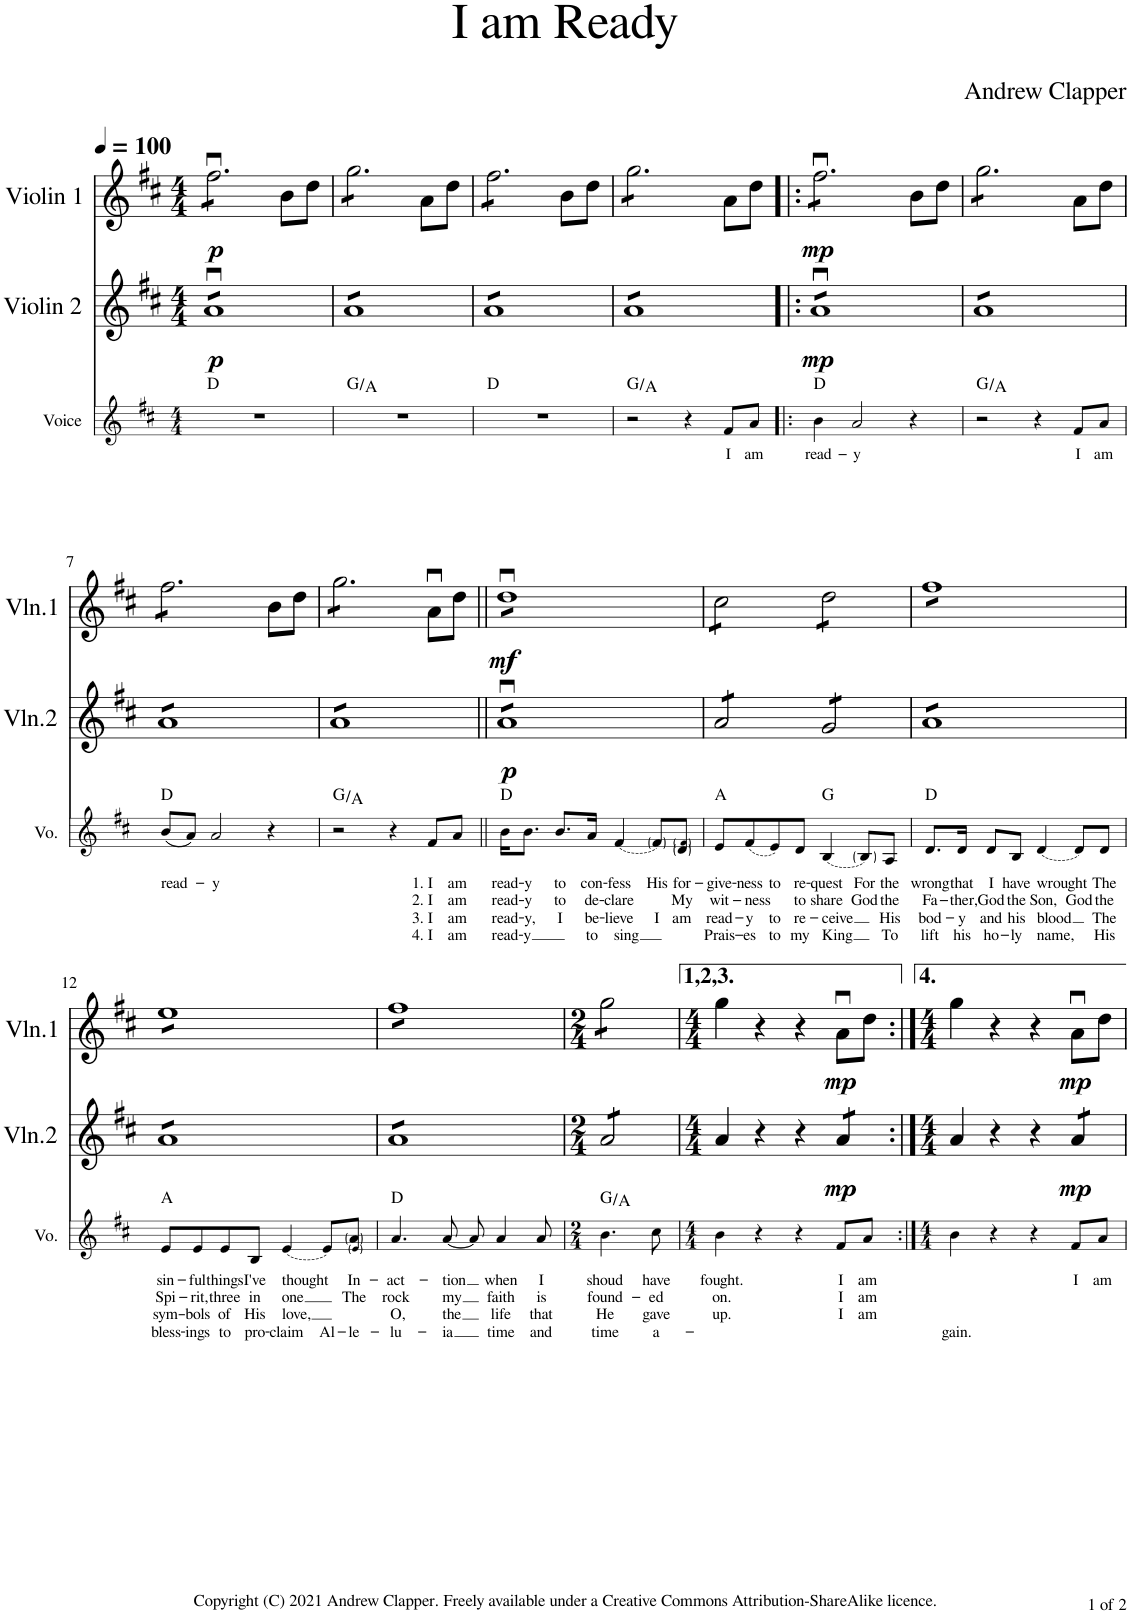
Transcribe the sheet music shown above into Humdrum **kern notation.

**kern	**text	**text	**text	**text	**harte	**kern	**dynam	**kern	**dynam
*part3	*part3	*part3	*part3	*part3	*part3	*part2	*part2	*part1	*part1
*staff3	*staff3	*staff3	*staff3	*staff3	*	*staff2	*staff2	*staff1	*staff1
*I"Voice	*	*	*	*	*	*I"Violin 2	*	*I"Violin 1	*
*I'Vo.	*	*	*	*	*	*I'Vln.2	*	*I'Vln.1	*
*stria5	*	*	*	*	*	*	*	*	*
*clefG2	*	*	*	*	*	*clefG2	*	*clefG2	*
*k[f#c#]	*	*	*	*	*	*k[f#c#]	*	*k[f#c#]	*
*M4/4	*	*	*	*	*	*M4/4	*	*M4/4	*
*MM100	*	*	*	*	*	*MM100	*	*MM100	*
=1	=1	=1	=1	=1	=1	=1	=1	=1	=1
!	!	!	!	!	!	!	!LO:DY:b	!	!LO:DY:b
*	*	*	*	*	*	*tremolo	*	*	*
*	*	*	*	*	*	*	*	*tremolo	*
1r	.	.	.	.	D:maj	8auL	p	8ff#u\L	p
.	.	.	.	.	.	8au	.	8ff#u\	.
.	.	.	.	.	.	8au	.	8ff#u\	.
.	.	.	.	.	.	8au	.	8ff#u\	.
.	.	.	.	.	.	8au	.	8ff#u\	.
.	.	.	.	.	.	8au	.	8ff#u\J	.
*	*	*	*	*	*	*	*	*Xtremolo	*
.	.	.	.	.	.	8au	.	8b\L	.
.	.	.	.	.	.	8auJ	.	8dd\J	.
=2	=2	=2	=2	=2	=2	=2	=2	=2	=2
*	*	*	*	*	*	*	*	*tremolo	*
1r	.	.	.	.	G:maj/2	8aL	.	8gg\L	.
.	.	.	.	.	.	8a	.	8gg\	.
.	.	.	.	.	.	8a	.	8gg\	.
.	.	.	.	.	.	8a	.	8gg\	.
.	.	.	.	.	.	8a	.	8gg\	.
.	.	.	.	.	.	8a	.	8gg\J	.
*	*	*	*	*	*	*	*	*Xtremolo	*
.	.	.	.	.	.	8a	.	8a\L	.
.	.	.	.	.	.	8aJ	.	8dd\J	.
=3	=3	=3	=3	=3	=3	=3	=3	=3	=3
*	*	*	*	*	*	*	*	*tremolo	*
1r	.	.	.	.	D:maj	8aL	.	8ff#\L	.
.	.	.	.	.	.	8a	.	8ff#\	.
.	.	.	.	.	.	8a	.	8ff#\	.
.	.	.	.	.	.	8a	.	8ff#\	.
.	.	.	.	.	.	8a	.	8ff#\	.
.	.	.	.	.	.	8a	.	8ff#\J	.
*	*	*	*	*	*	*	*	*Xtremolo	*
.	.	.	.	.	.	8a	.	8b\L	.
.	.	.	.	.	.	8aJ	.	8dd\J	.
=4	=4	=4	=4	=4	=4	=4	=4	=4	=4
*	*	*	*	*	*	*	*	*tremolo	*
2r	.	.	.	.	G:maj/2	8aL	.	8gg\L	.
.	.	.	.	.	.	8a	.	8gg\	.
.	.	.	.	.	.	8a	.	8gg\	.
.	.	.	.	.	.	8a	.	8gg\	.
4r	.	.	.	.	.	8a	.	8gg\	.
.	.	.	.	.	.	8a	.	8gg\J	.
*	*	*	*	*	*	*	*	*Xtremolo	*
!	!LO:LY:b	!	!	!	!	!	!	!	!
8f#/L	I	.	.	.	.	8a	.	8a\L	.
!	!LO:LY:b	!	!	!	!	!	!	!	!
8a/J	am	.	.	.	.	8aJ	.	8dd\J	.
=5!|:	=5!|:	=5!|:	=5!|:	=5!|:	=5!|:	=5!|:	=5!|:	=5!|:	=5!|:
!	!LO:LY:b	!	!	!	!	!	!LO:DY:b	!	!LO:DY:b
*	*	*	*	*	*	*	*	*tremolo	*
4b\	read-	.	.	.	D:maj	8auL	mp	8ff#u\L	mp
.	.	.	.	.	.	8au	.	8ff#u\	.
!	!LO:LY:b	!	!	!	!	!	!	!	!
2a/	-y	.	.	.	.	8au	.	8ff#u\	.
.	.	.	.	.	.	8au	.	8ff#u\	.
.	.	.	.	.	.	8au	.	8ff#u\	.
.	.	.	.	.	.	8au	.	8ff#u\J	.
*	*	*	*	*	*	*	*	*Xtremolo	*
4r	.	.	.	.	.	8au	.	8b\L	.
.	.	.	.	.	.	8auJ	.	8dd\J	.
=6	=6	=6	=6	=6	=6	=6	=6	=6	=6
*	*	*	*	*	*	*	*	*tremolo	*
2r	.	.	.	.	G:maj/2	8aL	.	8gg\L	.
.	.	.	.	.	.	8a	.	8gg\	.
.	.	.	.	.	.	8a	.	8gg\	.
.	.	.	.	.	.	8a	.	8gg\	.
4r	.	.	.	.	.	8a	.	8gg\	.
.	.	.	.	.	.	8a	.	8gg\J	.
*	*	*	*	*	*	*	*	*Xtremolo	*
!	!LO:LY:b	!	!	!	!	!	!	!	!
8f#/L	I	.	.	.	.	8a	.	8a\L	.
!	!LO:LY:b	!	!	!	!	!	!	!	!
8a/J	am	.	.	.	.	8aJ	.	8dd\J	.
!!LO:LB:g=z
=7	=7	=7	=7	=7	=7	=7	=7	=7	=7
!	!LO:LY:b	!	!	!	!	!	!	!	!
*	*	*	*	*	*	*	*	*tremolo	*
(8b/L	read-	.	.	.	D:maj	8aL	.	8ff#\L	.
8a/J)	.	.	.	.	.	8a	.	8ff#\	.
!	!LO:LY:b	!	!	!	!	!	!	!	!
2a/	-y	.	.	.	.	8a	.	8ff#\	.
.	.	.	.	.	.	8a	.	8ff#\	.
.	.	.	.	.	.	8a	.	8ff#\	.
.	.	.	.	.	.	8a	.	8ff#\J	.
*	*	*	*	*	*	*	*	*Xtremolo	*
4r	.	.	.	.	.	8a	.	8b\L	.
.	.	.	.	.	.	8aJ	.	8dd\J	.
=8	=8	=8	=8	=8	=8	=8	=8	=8	=8
*	*	*	*	*	*	*	*	*tremolo	*
2r	.	.	.	.	G:maj/2	8aL	.	8gg\L	.
.	.	.	.	.	.	8a	.	8gg\	.
.	.	.	.	.	.	8a	.	8gg\	.
.	.	.	.	.	.	8a	.	8gg\	.
4r	.	.	.	.	.	8a	.	8gg\	.
.	.	.	.	.	.	8a	.	8gg\J	.
*	*	*	*	*	*	*	*	*Xtremolo	*
!	!LO:LY:b	!LO:LY:b	!LO:LY:b	!LO:LY:b	!	!	!	!	!
8f#/L	1. I	2. I	3. I	4. I	.	8a	.	8au\L	.
!	!LO:LY:b	!LO:LY:b	!LO:LY:b	!LO:LY:b	!	!	!	!	!
8a/J	am	am	am	am	.	8aJ	.	8dd\J	.
=9||	=9||	=9||	=9||	=9||	=9||	=9||	=9||	=9||	=9||
!	!LO:LY:b	!LO:LY:b	!LO:LY:b	!LO:LY:b	!	!	!LO:DY:b	!	!LO:DY:b
*	*	*	*	*	*	*	*	*tremolo	*
16b\KL	read-	read-	read-	read-	D:maj	8auL	p	8dduL	mf
!	!LO:LY:b	!LO:LY:b	!LO:LY:b	!LO:LY:b	!	!	!	!	!
8.b\J	-y	-y	-y,	-y	.	.	.	.	.
.	.	.	.	.	.	8au	.	8ddu	.
!	!LO:LY:b	!LO:LY:b	!LO:LY:b	!	!	!	!	!	!
8.b/L	to	to	I	.	.	8au	.	8ddu	.
.	.	.	.	.	.	8au	.	8ddu	.
!	!LO:LY:b	!LO:LY:b	!LO:LY:b	!LO:LY:b	!	!	!	!	!
16a/Jk	con-	de-	be-	to	.	.	.	.	.
!LO:T:dash	!LO:LY:b	!LO:LY:b	!LO:LY:b	!LO:LY:b	!	!	!	!	!
[4f#/	-fess	-clare	-lieve	sing	.	8au	.	8ddu	.
.	.	.	.	.	.	8au	.	8ddu	.
!	!LO:LY:b	!	!LO:LY:b	!	!	!	!	!	!
8f#/L]	His	.	I	.	.	8au	.	8ddu	.
!	!LO:LY:b	!LO:LY:b	!LO:LY:b	!LO:LY:b	!	!	!	!	!
8d/ 8f#!/J	for-	My	am	.	.	8auJ	.	8dduJ	.
=10	=10	=10	=10	=10	=10	=10	=10	=10	=10
!	!LO:LY:b	!LO:LY:b	!LO:LY:b	!LO:LY:b	!	!	!	!	!
8e/L	-give-	wit-	read-	Prais-	A:maj	8a/L	.	8cc#\L	.
!	!LO:LY:b	!LO:LY:b	!LO:LY:b	!LO:LY:b	!	!	!	!	!
(8f#/	-ness	-ness	-y	-es	.	8a/	.	8cc#\	.
!	!LO:LY:b	!	!LO:LY:b	!LO:LY:b	!	!	!	!	!
8e/)	to	.	to	to	.	8a/	.	8cc#\	.
!	!LO:LY:b	!LO:LY:b	!LO:LY:b	!LO:LY:b	!	!	!	!	!
8d/J	re-	to	re-	my	.	8a/J	.	8cc#\J	.
!LO:T:dash	!LO:LY:b	!LO:LY:b	!LO:LY:b	!LO:LY:b	!	!	!	!	!
[4B/	-quest	share	-ceive	King	G:maj	8g/L	.	8dd\L	.
.	.	.	.	.	.	8g/	.	8dd\	.
!	!LO:LY:b	!LO:LY:b	!	!	!	!	!	!	!
8B/L]	For	God	.	.	.	8g/	.	8dd\	.
!	!LO:LY:b	!LO:LY:b	!LO:LY:b	!LO:LY:b	!	!	!	!	!
8A/J	the	the	His	To	.	8g/J	.	8dd\J	.
=11	=11	=11	=11	=11	=11	=11	=11	=11	=11
!	!LO:LY:b	!LO:LY:b	!LO:LY:b	!LO:LY:b	!	!	!	!	!
8.d/L	wrong	Fa-	bod-	lift	D:maj	8aL	.	8ff#L	.
.	.	.	.	.	.	8a	.	8ff#	.
!	!LO:LY:b	!LO:LY:b	!LO:LY:b	!LO:LY:b	!	!	!	!	!
16d/Jk	that	-ther,	-y	his	.	.	.	.	.
!	!LO:LY:b	!LO:LY:b	!LO:LY:b	!LO:LY:b	!	!	!	!	!
8d/L	I	God	and	ho-	.	8a	.	8ff#	.
!	!LO:LY:b	!LO:LY:b	!LO:LY:b	!LO:LY:b	!	!	!	!	!
8B/J	have	the	his	-ly	.	8a	.	8ff#	.
!LO:T:dash	!LO:LY:b	!LO:LY:b	!LO:LY:b	!LO:LY:b	!	!	!	!	!
[4d/	wrought	Son,	blood	name,	.	8a	.	8ff#	.
.	.	.	.	.	.	8a	.	8ff#	.
!	!	!LO:LY:b	!	!	!	!	!	!	!
8d/L]	.	God	.	.	.	8a	.	8ff#	.
!	!LO:LY:b	!LO:LY:b	!LO:LY:b	!LO:LY:b	!	!	!	!	!
8d/J	The	the	The	His	.	8aJ	.	8ff#J	.
!!LO:LB:g=z
=12	=12	=12	=12	=12	=12	=12	=12	=12	=12
!	!LO:LY:b	!LO:LY:b	!LO:LY:b	!LO:LY:b	!	!	!	!	!
8e/L	sin-	Spi-	sym-	bless-	A:maj	8aL	.	8eeL	.
!	!LO:LY:b	!LO:LY:b	!LO:LY:b	!LO:LY:b	!	!	!	!	!
8e/	-ful	-rit,	-bols	-ings	.	8a	.	8ee	.
!	!LO:LY:b	!LO:LY:b	!LO:LY:b	!LO:LY:b	!	!	!	!	!
8e/	things	three	of	to	.	8a	.	8ee	.
!	!LO:LY:b	!LO:LY:b	!LO:LY:b	!LO:LY:b	!	!	!	!	!
8B/J	I've	in	His	pro-	.	8a	.	8ee	.
!LO:T:dash	!LO:LY:b	!LO:LY:b	!LO:LY:b	!LO:LY:b	!	!	!	!	!
[4e/	thought	one	love,	-claim	.	8a	.	8ee	.
.	.	.	.	.	.	8a	.	8ee	.
!	!	!	!	!LO:LY:b	!	!	!	!	!
8e/L]	.	.	.	Al-	.	8a	.	8ee	.
!	!LO:LY:b	!LO:LY:b	!LO:LY:b	!LO:LY:b	!	!	!	!	!
8e!/ 8a/J	In-	The	.	-le-	.	8aJ	.	8eeJ	.
=13	=13	=13	=13	=13	=13	=13	=13	=13	=13
!	!LO:LY:b	!LO:LY:b	!LO:LY:b	!LO:LY:b	!	!	!	!	!
4.a/	-act-	rock	O,	-lu-	D:maj	8aL	.	8ff#L	.
.	.	.	.	.	.	8a	.	8ff#	.
.	.	.	.	.	.	8a	.	8ff#	.
!	!LO:LY:b	!LO:LY:b	!LO:LY:b	!LO:LY:b	!	!	!	!	!
[8a/	-tion	my	the	-ia	.	8a	.	8ff#	.
8a/]	.	.	.	.	.	8a	.	8ff#	.
!	!LO:LY:b	!LO:LY:b	!LO:LY:b	!LO:LY:b	!	!	!	!	!
4a/	when	faith	life	time	.	8a	.	8ff#	.
.	.	.	.	.	.	8a	.	8ff#	.
!	!LO:LY:b	!LO:LY:b	!LO:LY:b	!LO:LY:b	!	!	!	!	!
8a/	I	is	that	and	.	8aJ	.	8ff#J	.
=14	=14	=14	=14	=14	=14	=14	=14	=14	=14
*M2/4	*	*	*	*	*	*M2/4	*	*M2/4	*
!	!LO:LY:b	!LO:LY:b	!LO:LY:b	!LO:LY:b	!	!	!	!	!
4.b\	shoud	found-	He	time	G:maj/2	8a/L	.	8gg\L	.
.	.	.	.	.	.	8a/	.	8gg\	.
.	.	.	.	.	.	8a/	.	8gg\	.
!	!LO:LY:b	!LO:LY:b	!LO:LY:b	!LO:LY:b	!	!	!	!	!
8cc#\	have	-ed	gave	a-	.	8a/J	.	8gg\J	.
*	*	*	*	*	*	*	*	*Xtremolo	*
*	*	*	*	*	*	*Xtremolo	*	*	*
=15	=15	=15	=15	=15	=15	=15	=15	=15	=15
*M4/4	*	*	*	*	*	*M4/4	*	*M4/4	*
!	!LO:LY:b	!LO:LY:b	!LO:LY:b	!LO:LY:b	!	!	!	!	!
4b\	fought.	on.	up.	-	.	4a/	.	4gg\	.
4r	.	.	.	.	.	4r	.	4r	.
4r	.	.	.	.	.	4r	.	4r	.
!	!LO:LY:b	!LO:LY:b	!LO:LY:b	!	!	!	!LO:DY:b	!	!LO:DY:b
*	*	*	*	*	*	*tremolo	*	*	*
8f#/L	I	I	I	.	.	8a/L	mp	8au\L	mp
!	!LO:LY:b	!LO:LY:b	!LO:LY:b	!	!	!	!	!	!
8a/J	am	am	am	.	.	8a/J	.	8dd\J	.
*	*	*	*	*	*	*Xtremolo	*	*	*
=16:|!	=16:|!	=16:|!	=16:|!	=16:|!	=16:|!	=16:|!	=16:|!	=16:|!	=16:|!
*M4/4	*	*	*	*	*	*M4/4	*	*M4/4	*
!	!	!	!	!LO:LY:b	!	!	!	!	!
4b\	.	.	.	gain.	.	4a/	.	4gg\	.
4r	.	.	.	.	.	4r	.	4r	.
4r	.	.	.	.	.	4r	.	4r	.
!	!LO:LY:b	!	!	!	!	!	!LO:DY:b	!	!LO:DY:b
*	*	*	*	*	*	*tremolo	*	*	*
8f#/L	I	.	.	.	.	8a/L	mp	8au\L	mp
!	!LO:LY:b	!	!	!	!	!	!	!	!
8a/J	am	.	.	.	.	8a/J	.	8dd\J	.
*	*	*	*	*	*	*Xtremolo	*	*	*
=	=	=	=	=	=	=	=	=	=
*-	*-	*-	*-	*-	*-	*-	*-	*-	*-
